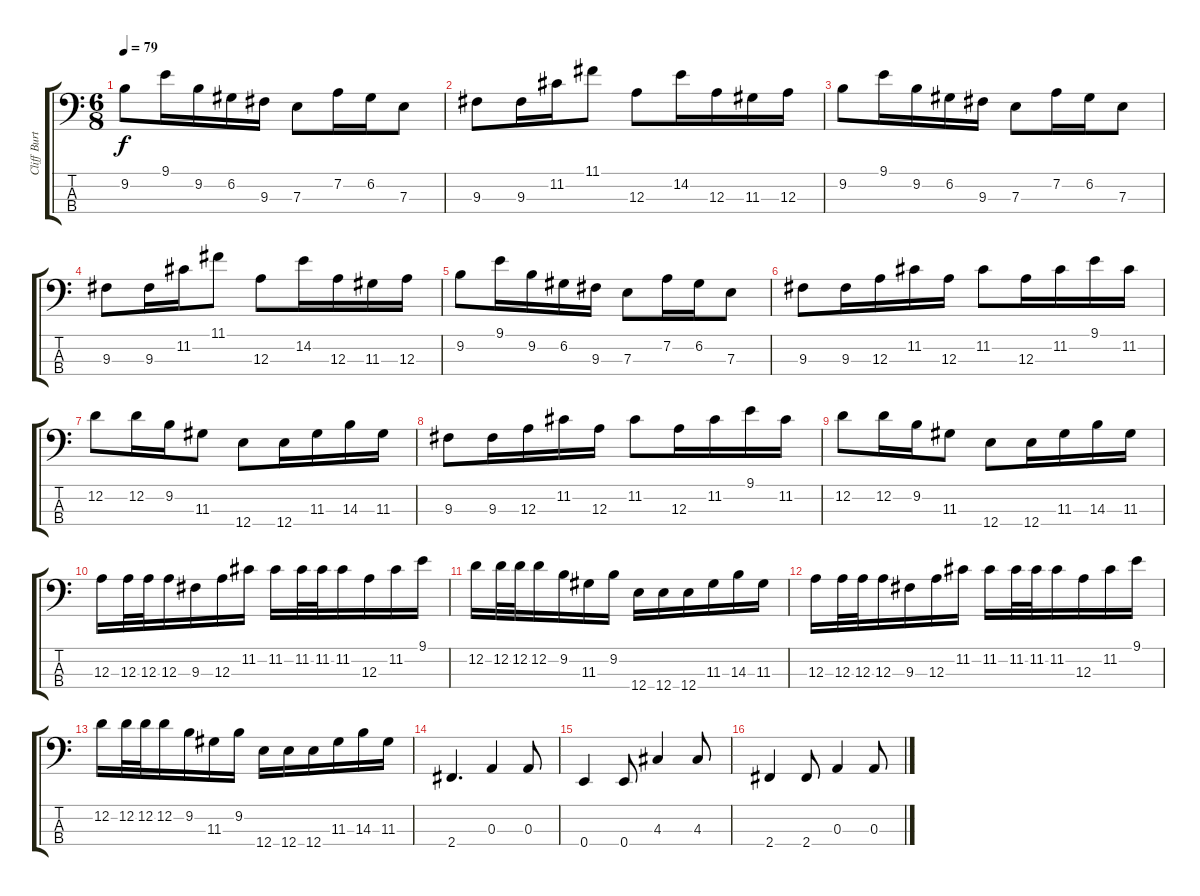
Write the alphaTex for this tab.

\track ("Cliff Burton (Bass)" "Cliff Burt") {instrument acousticguitarsteel}
\staff {score tabs}
\tuning (G2 D2 A1 E1) {hide}
\ts (6 8)
\tempo 79
\clef f4
\ks c
9.2.8{dy f} 9.1.16 9.2.16 6.2.16 9.3.16 7.3.8 7.2.16 6.2.16 7.3.8 |
9.3.8 9.3.16 11.2.16 11.1.8 12.3.8 14.2.16 12.3.16 11.3.16 12.3.16 |
9.2.8 9.1.16 9.2.16 6.2.16 9.3.16 7.3.8 7.2.16 6.2.16 7.3.8 |
9.3.8 9.3.16 11.2.16 11.1.8 12.3.8 14.2.16 12.3.16 11.3.16 12.3.16 |
9.2.8 9.1.16 9.2.16 6.2.16 9.3.16 7.3.8 7.2.16 6.2.16 7.3.8 |
9.3.8 9.3.16 12.3.16 11.2.16 12.3.16 11.2.8 12.3.16 11.2.16 9.1.16 11.2.16 |
12.2.8 12.2.16 9.2.16 11.3.8 12.4.8 12.4.16 11.3.16 14.3.16 11.3.16 |
9.3.8 9.3.16 12.3.16 11.2.16 12.3.16 11.2.8 12.3.16 11.2.16 9.1.16 11.2.16 |
12.2.8 12.2.16 9.2.16 11.3.8 12.4.8 12.4.16 11.3.16 14.3.16 11.3.16 |
12.3.16 12.3.32 12.3.32 12.3.16 9.3.16 12.3.16 11.2.16 11.2.16 11.2.32 11.2.32 11.2.16 12.3.16 11.2.16 9.1.16 |
12.2.16 12.2.32 12.2.32 12.2.16 9.2.16 11.3.16 9.2.16 12.4.16 12.4.16 12.4.16 11.3.16 14.3.16 11.3.16 |
12.3.16 12.3.32 12.3.32 12.3.16 9.3.16 12.3.16 11.2.16 11.2.16 11.2.32 11.2.32 11.2.16 12.3.16 11.2.16 9.1.16 |
12.2.16 12.2.32 12.2.32 12.2.16 9.2.16 11.3.16 9.2.16 12.4.16 12.4.16 12.4.16 11.3.16 14.3.16 11.3.16 |
2.4.4{d volume 14 instrument electricbassfinger} 0.3.4 0.3.8 |
0.4.4 0.4.8 4.3.4 4.3.8 |
2.4.4 2.4.8 0.3.4 0.3.8
